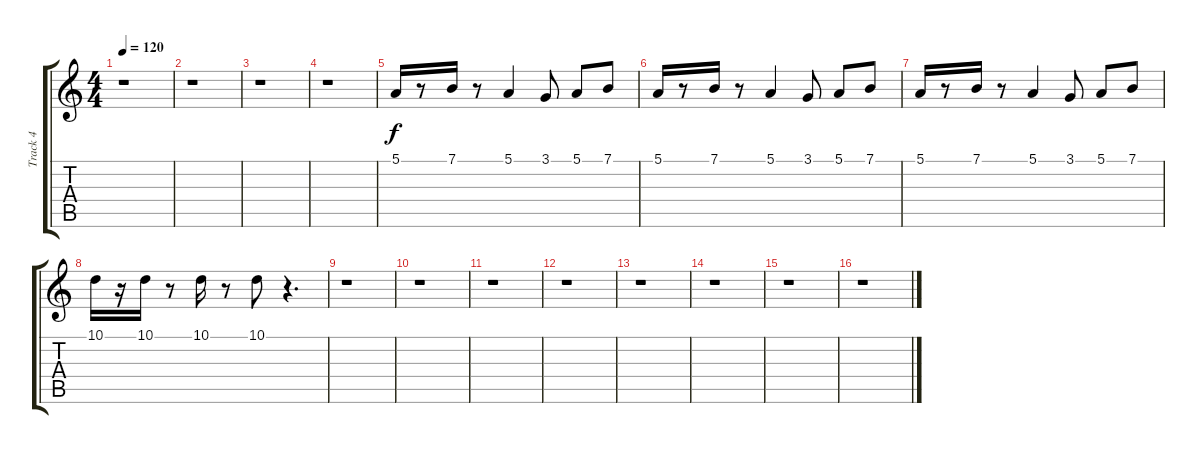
\track ("Track 4" "Track 4") {instrument panflute}
\staff {score tabs}
\tuning (E4 B3 G3 D3 A2 E2) {hide}
\ts (4 4)
\tempo 120
\clef g2
\ks c
r.1{dy f} |
r.1 |
r.1 |
r.1 |
5.1.16 r.8 7.1.16 r.8 5.1.4 3.1.8 5.1.8 7.1.8 |
5.1.16 r.8 7.1.16 r.8 5.1.4 3.1.8 5.1.8 7.1.8 |
5.1.16 r.8 7.1.16 r.8 5.1.4 3.1.8 5.1.8 7.1.8 |
10.1.16 r.16 10.1.16 r.8 10.1.16 r.8 10.1.8 r.4{d} |
r.1 |
r.1 |
r.1 |
r.1 |
r.1 |
r.1 |
r.1 |
r.1
